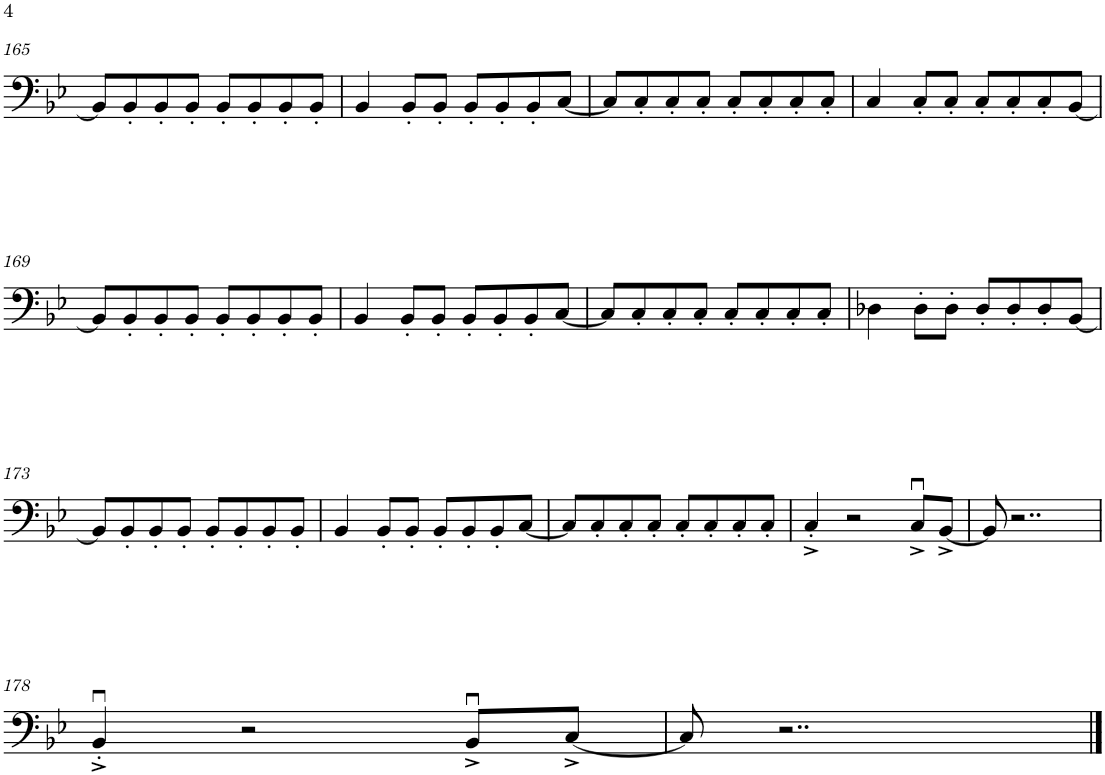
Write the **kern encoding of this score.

**kern
*part1
*staff1
*I"Contrabasses
*I'Cbs.
*clefF4
*Trd7c12
*k[b-e-]
*M4/4
=164
4D-X\
8D-'\L
8D-'\J
8D-'/L
8D-'/
8D-'/
[8BB-/J
!!LO:PB:g=z
=165
8BB-/L]
8BB-'/
8BB-'/
8BB-'/J
8BB-'/L
8BB-'/
8BB-'/
8BB-'/J
=166
4BB-/
8BB-'/L
8BB-'/J
8BB-'/L
8BB-'/
8BB-'/
[8C/J
=167
8C/L]
8C'/
8C'/
8C'/J
8C'/L
8C'/
8C'/
8C'/J
=168
4C/
8C'/L
8C'/J
8C'/L
8C'/
8C'/
[8BB-/J
!!LO:LB:g=z
=169
8BB-/L]
8BB-'/
8BB-'/
8BB-'/J
8BB-'/L
8BB-'/
8BB-'/
8BB-'/J
=170
4BB-/
8BB-'/L
8BB-'/J
8BB-'/L
8BB-'/
8BB-'/
[8C/J
=171
8C/L]
8C'/
8C'/
8C'/J
8C'/L
8C'/
8C'/
8C'/J
=172
4D-X\
8D-'\L
8D-'\J
8D-'/L
8D-'/
8D-'/
[8BB-/J
!!LO:LB:g=z
=173
8BB-/L]
8BB-'/
8BB-'/
8BB-'/J
8BB-'/L
8BB-'/
8BB-'/
8BB-'/J
=174
4BB-/
8BB-'/L
8BB-'/J
8BB-'/L
8BB-'/
8BB-'/
[8C/J
=175
8C/L]
8C'/
8C'/
8C'/J
8C'/L
8C'/
8C'/
8C'/J
=176
4C'^/
2r
8Cu^/L
[8BB-^/J
=177
8BB-/]
2..r
!!LO:LB:g=z
=178
4BB-u'^/
2r
8BB-u^/L
[8C^/J
=
*-
